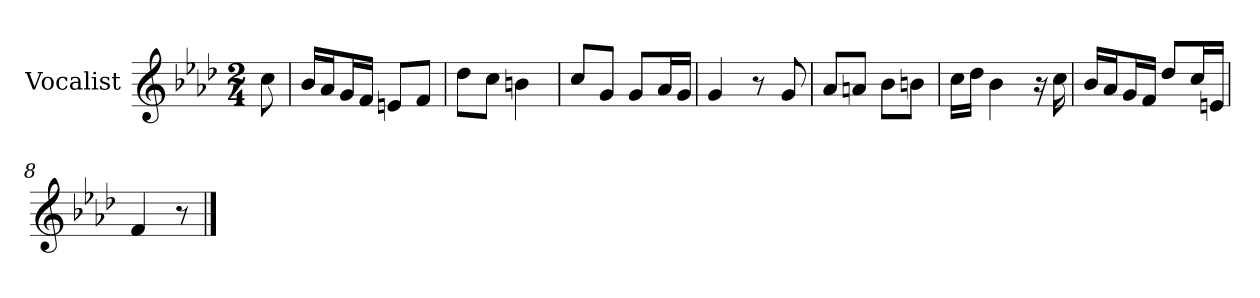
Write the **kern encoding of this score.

**kern
*part1
*staff1
*I"Vocalist
*k[b-e-a-d-]
*f:
*M2/4
=
8cc
=1
16b-LL
16a-J
16gL
16fJJ
8enL
8fJ
=2
8dd-L
8ccJ
4bn
=3
8ccL
8gJ
8gL
16a-L
16gJJ
=4
4g
8r
8g
=5
8a-L
8anJ
8b-L
8bnJ
=6
16ccLL
16dd-JJ
4b-
16r
16cc
=7
16b-LL
16a-J
16gL
16fJJ
8dd-L
16ccL
16enJJ
=8
4f
8r
==
*-
